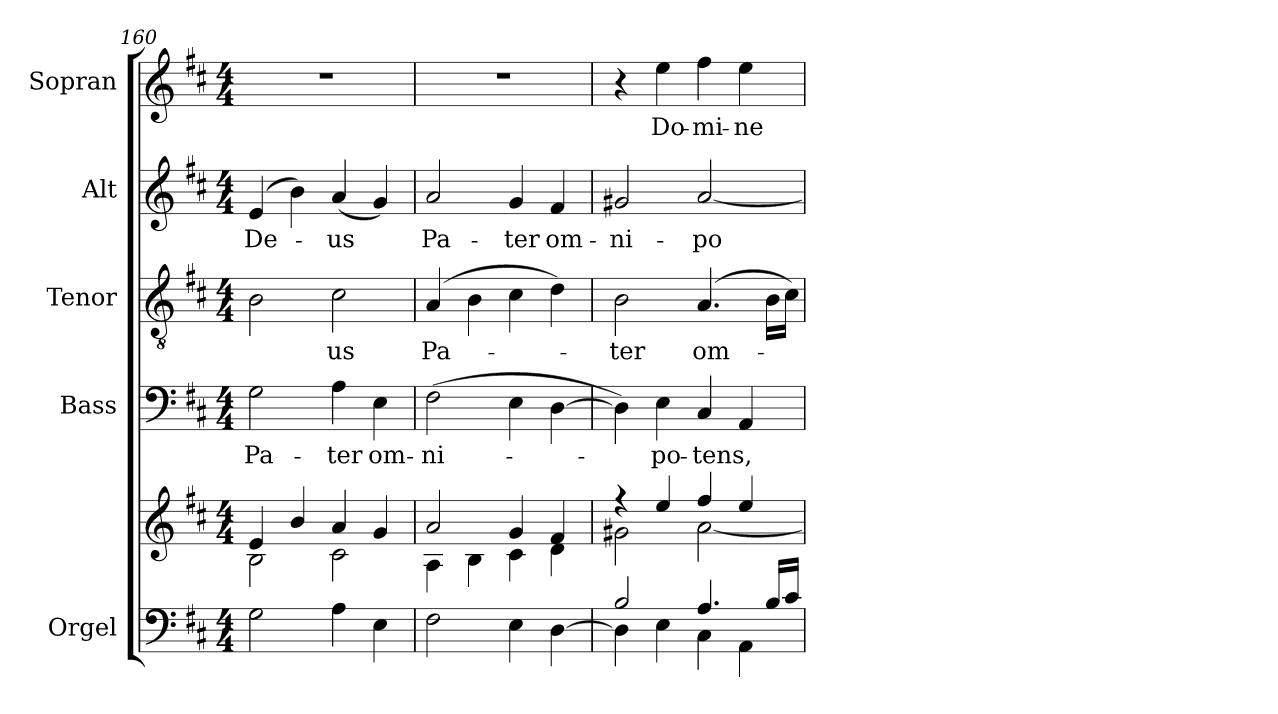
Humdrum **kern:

**kern	**kern	**kern	**text	**kern	**text	**kern	**text	**kern	**text
*part5	*part5	*part4	*part4	*part3	*part3	*part2	*part2	*part1	*part1
*staff6	*staff5	*staff4	*staff4	*staff3	*staff3	*staff2	*staff2	*staff1	*staff1
*I"Orgel	*	*I"Bass	*	*I"Tenor	*	*I"Alt	*	*I"Sopran	*
*I'Org.	*	*I'B	*	*I'T	*	*I'A	*	*I'S	*
!!LO:LB:g=z
*clefF4	*clefG2	*clefF4	*	*clefGv2	*	*clefG2	*	*clefG2	*
*k[f#c#]	*k[f#c#]	*k[f#c#]	*	*k[f#c#]	*	*k[f#c#]	*	*k[f#c#]	*
*D:	*D:	*D:	*	*D:	*	*D:	*	*D:	*
*M4/4	*M4/4	*M4/4	*	*M4/4	*	*M4/4	*	*M4/4	*
=160	=160	=160	=160	=160	=160	=160	=160	=160	=160
*	*^	*	*	*	*	*	*	*	*
!	!	!	!	!LO:LY:b	!	!	!	!LO:LY:b	!	!
2G\	4e/	2B\	2G\	Pa-	2B\	.	(4e/	De-	1r	.
.	4b/	.	.	.	.	.	4b\)	.	.	.
!	!	!	!	!LO:LY:b	!	!LO:LY:b	!	!LO:LY:b	!	!
4A\	4a/	2c#\	4A\	-ter	2c#\	-us	(<4a/	-us	.	.
!	!	!	!	!LO:LY:b	!	!	!	!	!	!
4E\	4g/	.	4E\	om-	.	.	4g/)	.	.	.
=161	=161	=161	=161	=161	=161	=161	=161	=161	=161	=161
!	!	!	!	!LO:LY:b	!	!LO:LY:b	!	!LO:LY:b	!	!
2F#\	2a/	4A\	(>2F#\	-ni-	(4A/	Pa-	2a/	Pa-	1r	.
.	.	4B\	.	.	4B\	.	.	.	.	.
!	!	!	!	!	!	!	!	!LO:LY:b	!	!
4E\	4g/	4c#\	4E\	.	4c#\	.	4g/	-ter	.	.
!	!	!	!	!	!	!	!	!LO:LY:b	!	!
[4D\	4f#/	4d\	[4D\	.	4d\)	.	4f#/	om-	.	.
=162	=162	=162	=162	=162	=162	=162	=162	=162	=162	=162
*^	*	*	*	*	*	*	*	*	*	*
!	!	!	!	!	!	!	!LO:LY:b	!	!LO:LY:b	!	!
2B/	4D\]	4ree	2g#X\	4D\])	.	2B\	-ter	2g#X/	-ni-	4r	.
!	!	!	!	!	!LO:LY:b	!	!	!	!	!	!LO:LY:b
.	4E\	4ee/	.	4E\	-po-	.	.	.	.	4ee\	Do-
!	!	!	!	!	!LO:LY:b	!	!LO:LY:b	!	!LO:LY:b	!	!LO:LY:b
4.A/	4C#\	4ff#/	[<2a\	4C#/	-tens,	(4.A/	om-	[2a/	-po-	4ff#\	-mi-
!	!	!	!	!	!	!	!	!	!	!	!LO:LY:b
.	4AA\	4ee/	.	4AA/	.	.	.	.	.	4ee\	-ne
16B/LL	.	.	.	.	.	16B\LL	.	.	.	.	.
16c#/JJ	.	.	.	.	.	16c#\JJ)	.	.	.	.	.
*v	*v	*	*	*	*	*	*	*	*	*	*
*	*v	*v	*	*	*	*	*	*	*	*
=	=	=	=	=	=	=	=	=	=
*-	*-	*-	*-	*-	*-	*-	*-	*-	*-
